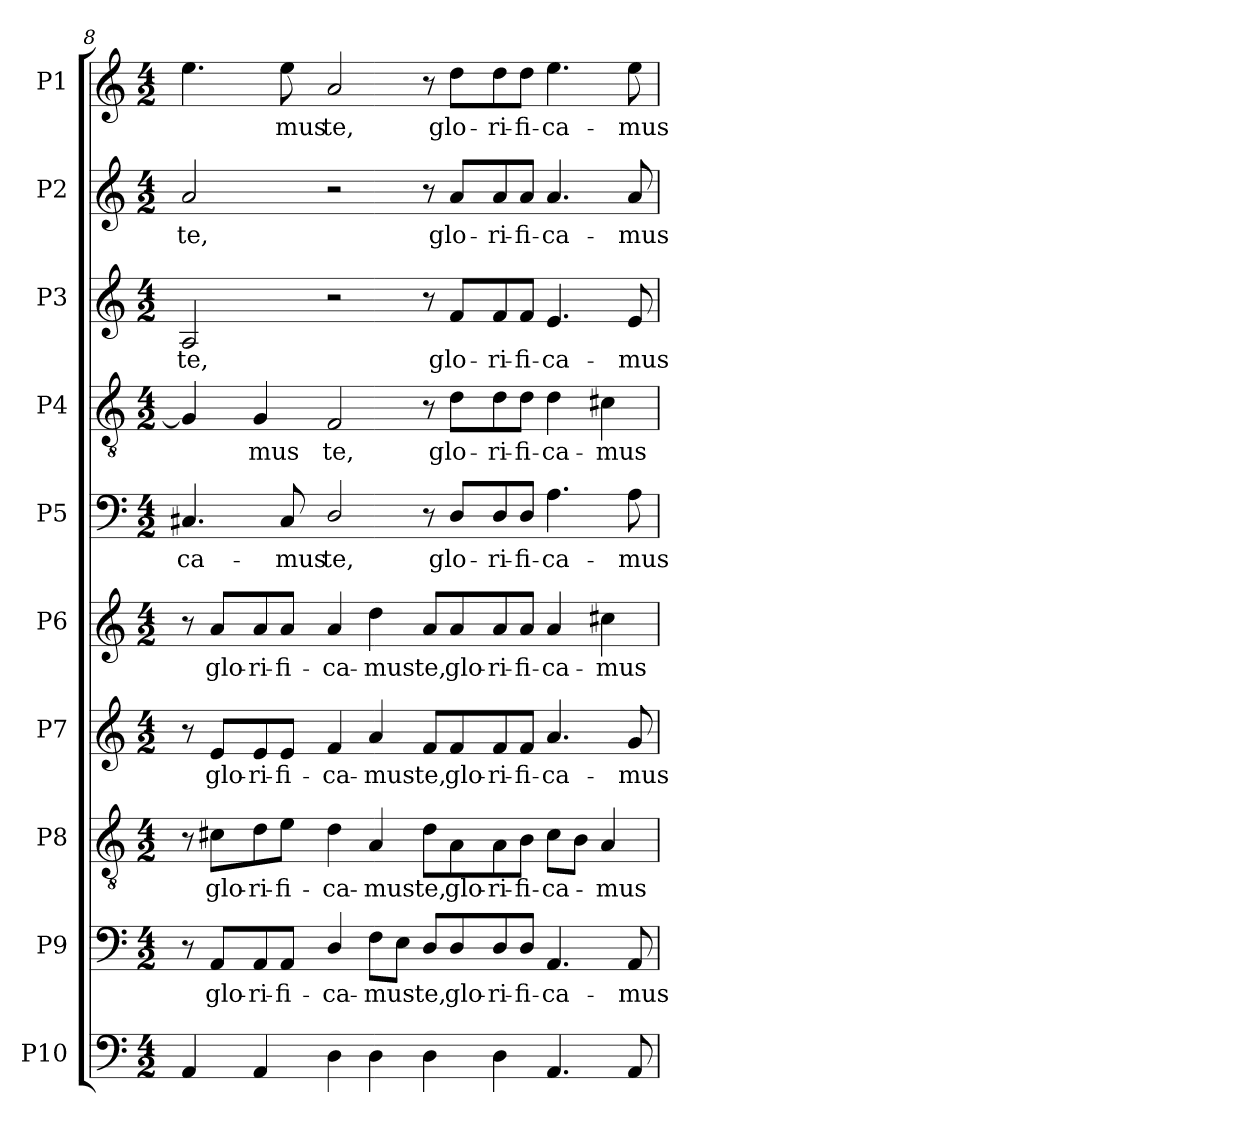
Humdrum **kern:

**kern	**kern	**text	**kern	**text	**kern	**text	**kern	**text	**kern	**text	**kern	**text	**kern	**text	**kern	**text	**kern	**text
*part10	*part9	*part9	*part8	*part8	*part7	*part7	*part6	*part6	*part5	*part5	*part4	*part4	*part3	*part3	*part2	*part2	*part1	*part1
*staff10	*staff9	*staff9	*staff8	*staff8	*staff7	*staff7	*staff6	*staff6	*staff5	*staff5	*staff4	*staff4	*staff3	*staff3	*staff2	*staff2	*staff1	*staff1
*I"P10	*I"P9	*	*I"P8	*	*I"P7	*	*I"P6	*	*I"P5	*	*I"P4	*	*I"P3	*	*I"P2	*	*I"P1	*
!!LO:PB:g=z
*clefF4	*clefF4	*	*clefGv2	*	*clefG2	*	*clefG2	*	*clefF4	*	*clefGv2	*	*clefG2	*	*clefG2	*	*clefG2	*
*	*	*	*ITrd7c12	*	*	*	*	*	*	*	*ITrd7c12	*	*	*	*	*	*	*
*k[]	*k[]	*	*k[]	*	*k[]	*	*k[]	*	*k[]	*	*k[]	*	*k[]	*	*k[]	*	*k[]	*
*C:	*C:	*	*C:	*	*C:	*	*C:	*	*C:	*	*C:	*	*C:	*	*C:	*	*C:	*
*M4/2	*M4/2	*	*M4/2	*	*M4/2	*	*M4/2	*	*M4/2	*	*M4/2	*	*M4/2	*	*M4/2	*	*M4/2	*
=8	=8	=8	=8	=8	=8	=8	=8	=8	=8	=8	=8	=8	=8	=8	=8	=8	=8	=8
!	!	!	!	!	!	!	!	!	!	!LO:LY:b:color=#000000	!	!	!	!	!	!	!	!
!	!	!	!	!	!	!	!	!	!	!	!	!	!	!LO:LY:b:color=#000000	!	!	!	!
!	!	!	!	!	!	!	!	!	!	!	!	!	!	!	!	!LO:LY:b:color=#000000	!	!
4AAi/	8r	.	8r	.	8r	.	8r	.	4.C#Xi/	-ca-	4GGi/]	.	2Ai/	te,	2ai/	te,	4.eei\	.
!	!	!LO:LY:b:color=#000000	!	!	!	!	!	!	!	!	!	!	!	!	!	!	!	!
!	!	!	!	!LO:LY:b:color=#000000	!	!	!	!	!	!	!	!	!	!	!	!	!	!
!	!	!	!	!	!	!LO:LY:b:color=#000000	!	!	!	!	!	!	!	!	!	!	!	!
!	!	!	!	!	!	!	!	!LO:LY:b:color=#000000	!	!	!	!	!	!	!	!	!	!
.	8AAi/L	glo-	8C#Xi\L	glo-	8ei/L	glo-	8ai/L	glo-	.	.	.	.	.	.	.	.	.	.
!	!	!LO:LY:b:color=#000000	!	!	!	!	!	!	!	!	!	!	!	!	!	!	!	!
!	!	!	!	!LO:LY:b:color=#000000	!	!	!	!	!	!	!	!	!	!	!	!	!	!
!	!	!	!	!	!	!LO:LY:b:color=#000000	!	!	!	!	!	!	!	!	!	!	!	!
!	!	!	!	!	!	!	!	!LO:LY:b:color=#000000	!	!	!	!	!	!	!	!	!	!
!	!	!	!	!	!	!	!	!	!	!	!	!LO:LY:b:color=#000000	!	!	!	!	!	!
4AAi/	8AAi/	-ri-	8Di\	-ri-	8ei/	-ri-	8ai/	-ri-	.	.	4GGi/	-mus	.	.	.	.	.	.
!	!	!LO:LY:b:color=#000000	!	!	!	!	!	!	!	!	!	!	!	!	!	!	!	!
!	!	!	!	!LO:LY:b:color=#000000	!	!	!	!	!	!	!	!	!	!	!	!	!	!
!	!	!	!	!	!	!LO:LY:b:color=#000000	!	!	!	!	!	!	!	!	!	!	!	!
!	!	!	!	!	!	!	!	!LO:LY:b:color=#000000	!	!	!	!	!	!	!	!	!	!
!	!	!	!	!	!	!	!	!	!	!LO:LY:b:color=#000000	!	!	!	!	!	!	!	!
!	!	!	!	!	!	!	!	!	!	!	!	!	!	!	!	!	!	!LO:LY:b:color=#000000
.	8AAi/J	-fi-	8Ei\J	-fi-	8ei/J	-fi-	8ai/J	-fi-	8C#i/	-mus	.	.	.	.	.	.	8eei\	-mus
!	!	!LO:LY:b:color=#000000	!	!	!	!	!	!	!	!	!	!	!	!	!	!	!	!
!	!	!	!	!LO:LY:b:color=#000000	!	!	!	!	!	!	!	!	!	!	!	!	!	!
!	!	!	!	!	!	!LO:LY:b:color=#000000	!	!	!	!	!	!	!	!	!	!	!	!
!	!	!	!	!	!	!	!	!LO:LY:b:color=#000000	!	!	!	!	!	!	!	!	!	!
!	!	!	!	!	!	!	!	!	!	!LO:LY:b:color=#000000	!	!	!	!	!	!	!	!
!	!	!	!	!	!	!	!	!	!	!	!	!LO:LY:b:color=#000000	!	!	!	!	!	!
!	!	!	!	!	!	!	!	!	!	!	!	!	!	!	!	!	!	!LO:LY:b:color=#000000
4Di\	4Di/	-ca-	4Di\	-ca-	4fi/	-ca-	4ai/	-ca-	2Di/	te,	2FFi/	te,	2r	.	2r	.	2ai/	te,
!	!	!LO:LY:b:color=#000000	!	!	!	!	!	!	!	!	!	!	!	!	!	!	!	!
!	!	!	!	!LO:LY:b:color=#000000	!	!	!	!	!	!	!	!	!	!	!	!	!	!
!	!	!	!	!	!	!LO:LY:b:color=#000000	!	!	!	!	!	!	!	!	!	!	!	!
!	!	!	!	!	!	!	!	!LO:LY:b:color=#000000	!	!	!	!	!	!	!	!	!	!
4Di\	8Fi\L	-mus	4AAi/	-mus	4ai/	-mus	4ddi\	-mus	.	.	.	.	.	.	.	.	.	.
.	8Ei\J	.	.	.	.	.	.	.	.	.	.	.	.	.	.	.	.	.
!	!	!LO:LY:b:color=#000000	!	!	!	!	!	!	!	!	!	!	!	!	!	!	!	!
!	!	!	!	!LO:LY:b:color=#000000	!	!	!	!	!	!	!	!	!	!	!	!	!	!
!	!	!	!	!	!	!LO:LY:b:color=#000000	!	!	!	!	!	!	!	!	!	!	!	!
!	!	!	!	!	!	!	!	!LO:LY:b:color=#000000	!	!	!	!	!	!	!	!	!	!
4Di\	8Di/L	te,	8Di\L	te,	8fi/L	te,	8ai/L	te,	8r	.	8r	.	8r	.	8r	.	8r	.
!	!	!LO:LY:b:color=#000000	!	!	!	!	!	!	!	!	!	!	!	!	!	!	!	!
!	!	!	!	!LO:LY:b:color=#000000	!	!	!	!	!	!	!	!	!	!	!	!	!	!
!	!	!	!	!	!	!LO:LY:b:color=#000000	!	!	!	!	!	!	!	!	!	!	!	!
!	!	!	!	!	!	!	!	!LO:LY:b:color=#000000	!	!	!	!	!	!	!	!	!	!
!	!	!	!	!	!	!	!	!	!	!LO:LY:b:color=#000000	!	!	!	!	!	!	!	!
!	!	!	!	!	!	!	!	!	!	!	!	!LO:LY:b:color=#000000	!	!	!	!	!	!
!	!	!	!	!	!	!	!	!	!	!	!	!	!	!LO:LY:b:color=#000000	!	!	!	!
!	!	!	!	!	!	!	!	!	!	!	!	!	!	!	!	!LO:LY:b:color=#000000	!	!
!	!	!	!	!	!	!	!	!	!	!	!	!	!	!	!	!	!	!LO:LY:b:color=#000000
.	8Di/	glo-	8AAi\	glo-	8fi/	glo-	8ai/	glo-	8Di/L	glo-	8Di\L	glo-	8fi/L	glo-	8ai/L	glo-	8ddi\L	glo-
!	!	!LO:LY:b:color=#000000	!	!	!	!	!	!	!	!	!	!	!	!	!	!	!	!
!	!	!	!	!LO:LY:b:color=#000000	!	!	!	!	!	!	!	!	!	!	!	!	!	!
!	!	!	!	!	!	!LO:LY:b:color=#000000	!	!	!	!	!	!	!	!	!	!	!	!
!	!	!	!	!	!	!	!	!LO:LY:b:color=#000000	!	!	!	!	!	!	!	!	!	!
!	!	!	!	!	!	!	!	!	!	!LO:LY:b:color=#000000	!	!	!	!	!	!	!	!
!	!	!	!	!	!	!	!	!	!	!	!	!LO:LY:b:color=#000000	!	!	!	!	!	!
!	!	!	!	!	!	!	!	!	!	!	!	!	!	!LO:LY:b:color=#000000	!	!	!	!
!	!	!	!	!	!	!	!	!	!	!	!	!	!	!	!	!LO:LY:b:color=#000000	!	!
!	!	!	!	!	!	!	!	!	!	!	!	!	!	!	!	!	!	!LO:LY:b:color=#000000
4Di\	8Di/	-ri-	8AAi\	-ri-	8fi/	-ri-	8ai/	-ri-	8Di/	-ri-	8Di\	-ri-	8fi/	-ri-	8ai/	-ri-	8ddi\	-ri-
!	!	!LO:LY:b:color=#000000	!	!	!	!	!	!	!	!	!	!	!	!	!	!	!	!
!	!	!	!	!LO:LY:b:color=#000000	!	!	!	!	!	!	!	!	!	!	!	!	!	!
!	!	!	!	!	!	!LO:LY:b:color=#000000	!	!	!	!	!	!	!	!	!	!	!	!
!	!	!	!	!	!	!	!	!LO:LY:b:color=#000000	!	!	!	!	!	!	!	!	!	!
!	!	!	!	!	!	!	!	!	!	!LO:LY:b:color=#000000	!	!	!	!	!	!	!	!
!	!	!	!	!	!	!	!	!	!	!	!	!LO:LY:b:color=#000000	!	!	!	!	!	!
!	!	!	!	!	!	!	!	!	!	!	!	!	!	!LO:LY:b:color=#000000	!	!	!	!
!	!	!	!	!	!	!	!	!	!	!	!	!	!	!	!	!LO:LY:b:color=#000000	!	!
!	!	!	!	!	!	!	!	!	!	!	!	!	!	!	!	!	!	!LO:LY:b:color=#000000
.	8Di/J	-fi-	8BBi\J	-fi-	8fi/J	-fi-	8ai/J	-fi-	8Di/J	-fi-	8Di\J	-fi-	8fi/J	-fi-	8ai/J	-fi-	8ddi\J	-fi-
!	!	!LO:LY:b:color=#000000	!	!	!	!	!	!	!	!	!	!	!	!	!	!	!	!
!	!	!	!	!LO:LY:b:color=#000000	!	!	!	!	!	!	!	!	!	!	!	!	!	!
!	!	!	!	!	!	!LO:LY:b:color=#000000	!	!	!	!	!	!	!	!	!	!	!	!
!	!	!	!	!	!	!	!	!LO:LY:b:color=#000000	!	!	!	!	!	!	!	!	!	!
!	!	!	!	!	!	!	!	!	!	!LO:LY:b:color=#000000	!	!	!	!	!	!	!	!
!	!	!	!	!	!	!	!	!	!	!	!	!LO:LY:b:color=#000000	!	!	!	!	!	!
!	!	!	!	!	!	!	!	!	!	!	!	!	!	!LO:LY:b:color=#000000	!	!	!	!
!	!	!	!	!	!	!	!	!	!	!	!	!	!	!	!	!LO:LY:b:color=#000000	!	!
!	!	!	!	!	!	!	!	!	!	!	!	!	!	!	!	!	!	!LO:LY:b:color=#000000
4.AAi/	4.AAi/	-ca-	8C#i\L	-ca-	4.ai/	-ca-	4ai/	-ca-	4.Ai\	-ca-	4Di\	-ca-	4.ei/	-ca-	4.ai/	-ca-	4.eei\	-ca-
.	.	.	8BBi\J	.	.	.	.	.	.	.	.	.	.	.	.	.	.	.
!	!	!	!	!LO:LY:b:color=#000000	!	!	!	!	!	!	!	!	!	!	!	!	!	!
!	!	!	!	!	!	!	!	!LO:LY:b:color=#000000	!	!	!	!	!	!	!	!	!	!
!	!	!	!	!	!	!	!	!	!	!	!	!LO:LY:b:color=#000000	!	!	!	!	!	!
.	.	.	4AAi/	-mus	.	.	4cc#Xi\	-mus	.	.	4C#Xi\	-mus	.	.	.	.	.	.
!	!	!LO:LY:b:color=#000000	!	!	!	!	!	!	!	!	!	!	!	!	!	!	!	!
!	!	!	!	!	!	!LO:LY:b:color=#000000	!	!	!	!	!	!	!	!	!	!	!	!
!	!	!	!	!	!	!	!	!	!	!LO:LY:b:color=#000000	!	!	!	!	!	!	!	!
!	!	!	!	!	!	!	!	!	!	!	!	!	!	!LO:LY:b:color=#000000	!	!	!	!
!	!	!	!	!	!	!	!	!	!	!	!	!	!	!	!	!LO:LY:b:color=#000000	!	!
!	!	!	!	!	!	!	!	!	!	!	!	!	!	!	!	!	!	!LO:LY:b:color=#000000
8AAi/	8AAi/	-mus	.	.	8gi/	-mus	.	.	8Ai\	-mus	.	.	8ei/	-mus	8ai/	-mus	8eei\	-mus
=	=	=	=	=	=	=	=	=	=	=	=	=	=	=	=	=	=	=
*-	*-	*-	*-	*-	*-	*-	*-	*-	*-	*-	*-	*-	*-	*-	*-	*-	*-	*-
